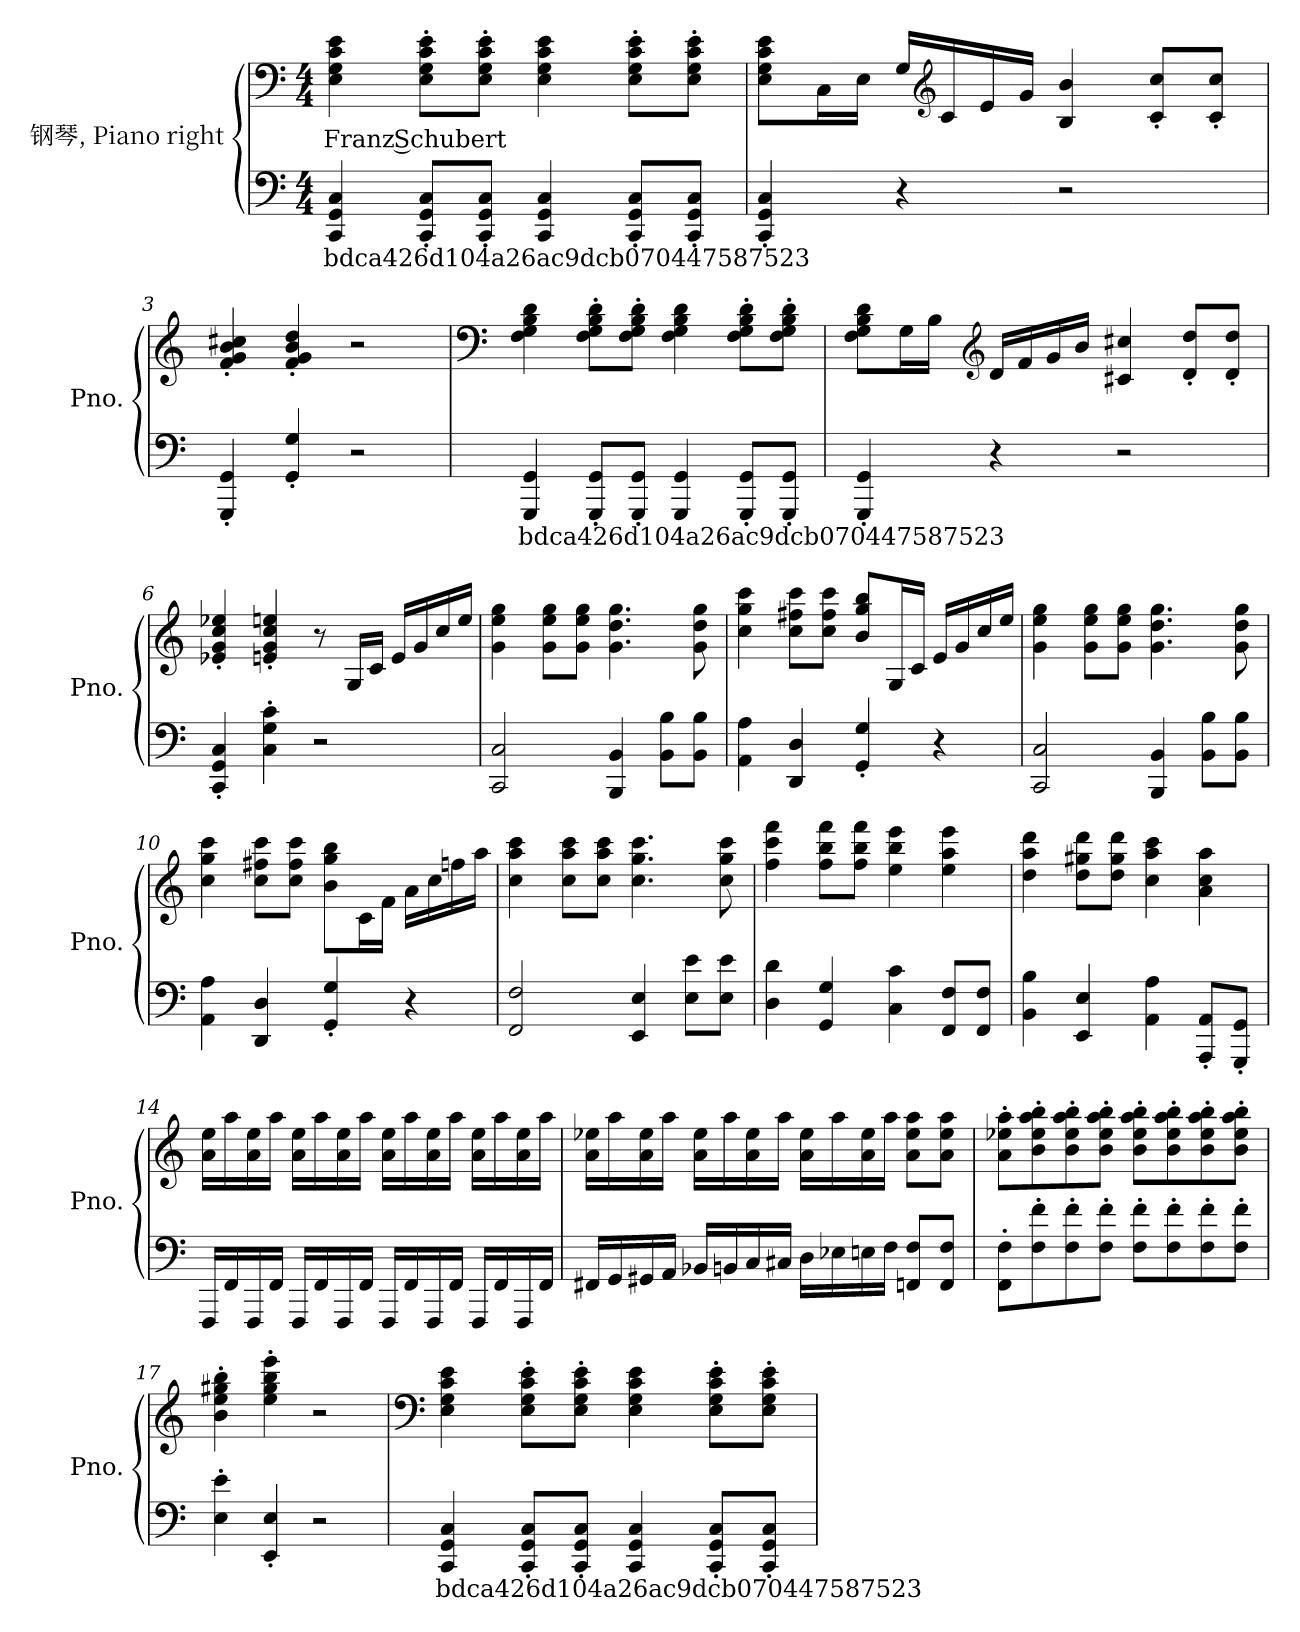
**kern	**text	**kern	**text
*part1	*part1	*part1	*part1
*staff2	*staff2	*staff1	*staff1
*I"钢琴, Piano right	*	*	*
*I'Pno.	*	*	*
*clefF4	*	*clefF4	*
*k[]	*	*k[]	*
*M4/4	*	*M4/4	*
*MM146	*	*MM146	*
=1	=1	=1	=1
4CC/ 4GG/ 4C/	bdca426d104a26ac9dcb070447587523	4E\ 4G\ 4c\ 4e\	Franz Schubert
*	*	*MM149	*
8CC/' 8GG/' 8C/'L	.	8E\' 8G\' 8c\' 8e\'L	.
8CC/' 8GG/' 8C/'J	.	8E\' 8G\' 8c\' 8e\'J	.
*	*	*MM146	*
4CC/ 4GG/ 4C/	.	4E\ 4G\ 4c\ 4e\	.
*	*	*MM149	*
8CC/' 8GG/' 8C/'L	.	8E\' 8G\' 8c\' 8e\'L	.
8CC/' 8GG/' 8C/'J	.	8E\' 8G\' 8c\' 8e\'J	.
=2	=2	=2	=2
*	*	*MM146	*
4CC/' 4GG/' 4C/'	.	8E\ 8G\ 8c\ 8e\L	.
.	.	16C\L	.
.	.	16E\JJ	.
4r	.	16G/LL	.
*	*	*clefG2	*
*	*	*MM145	*
.	.	16c/	.
.	.	16e/	.
.	.	16g/JJ	.
2r	.	4B/ 4b/	.
.	.	8c/' 8cc/'L	.
.	.	8c/' 8cc/'J	.
!!LO:LB:g=z
=3	=3	=3	=3
*	*	*MM137	*
4GGG/' 4GG/'	.	4f/' 4g/' 4b/' 4cc#X/'	.
4GG/' 4G/'	.	4f/' 4g/' 4b/' 4dd/'	.
2r	.	2r	.
=4	=4	=4	=4
*	*	*clefF4	*
*	*	*MM146	*
4GGG/ 4GG/	bdca426d104a26ac9dcb070447587523	4F\ 4G\ 4B\ 4d\	.
*	*	*MM149	*
8GGG/' 8GG/'L	.	8F\' 8G\' 8B\' 8d\'L	.
8GGG/' 8GG/'J	.	8F\' 8G\' 8B\' 8d\'J	.
*	*	*MM146	*
4GGG/ 4GG/	.	4F\ 4G\ 4B\ 4d\	.
*	*	*MM149	*
8GGG/' 8GG/'L	.	8F\' 8G\' 8B\' 8d\'L	.
8GGG/' 8GG/'J	.	8F\' 8G\' 8B\' 8d\'J	.
!!LO:LB:g=z
=5	=5	=5	=5
*	*	*MM146	*
4GGG/' 4GG/'	.	8F\ 8G\ 8B\ 8d\L	.
.	.	16G\L	.
.	.	16B\JJ	.
*	*	*clefG2	*
4r	.	16d/LL	.
*	*	*MM145	*
.	.	16f/	.
.	.	16g/	.
.	.	16b/JJ	.
2r	.	4c#X/ 4cc#X/	.
.	.	8d/' 8dd/'L	.
.	.	8d/' 8dd/'J	.
=6	=6	=6	=6
*	*	*MM137	*
4CC/' 4GG/' 4C/'	.	4e-X/' 4g/' 4cc/' 4ee-X/'	.
4C\' 4G\' 4c\'	.	4en/' 4g/' 4cc/' 4een/'	.
2r	.	8r	.
*	*	*MM148	*
.	.	16G/LL	.
.	.	16c/JJ	.
*	*	*MM153	*
.	.	16e/LL	.
.	.	16g/	.
.	.	16cc/	.
.	.	16ee/JJ	.
=7	=7	=7	=7
*	*	*MM145	*
2CC/ 2C/	.	4g\ 4ee\ 4gg\	.
*	*	*MM149	*
.	.	8g\ 8ee\ 8gg\L	.
.	.	8g\ 8ee\ 8gg\J	.
*	*	*MM146	*
4BBB/ 4BB/	.	4.g\ 4.dd\ 4.gg\	.
8BB\ 8B\L	.	.	.
8BB\ 8B\J	.	8g\ 8dd\ 8gg\	.
=8	=8	=8	=8
*	*	*MM146	*
4AA\ 4A\	.	4cc\ 4gg\ 4ccc\	.
4DD/ 4D/	.	8cc\ 8ff#X\ 8ccc\L	.
.	.	8cc\ 8ff#\ 8ccc\J	.
*	*	*MM141	*
4GG/' 4G/'	.	8b/ 8gg/ 8bb/L	.
*	*	*MM149	*
.	.	16G/L	.
.	.	16c/JJ	.
*	*	*MM153	*
4r	.	16e/LL	.
.	.	16g/	.
.	.	16cc/	.
.	.	16ee/JJ	.
!!LO:LB:g=z
=9	=9	=9	=9
*	*	*MM145	*
2CC/ 2C/	.	4g\ 4ee\ 4gg\	.
*	*	*MM149	*
.	.	8g\ 8ee\ 8gg\L	.
.	.	8g\ 8ee\ 8gg\J	.
*	*	*MM146	*
4BBB/ 4BB/	.	4.g\ 4.dd\ 4.gg\	.
8BB\ 8B\L	.	.	.
8BB\ 8B\J	.	8g\ 8dd\ 8gg\	.
=10	=10	=10	=10
*	*	*MM146	*
4AA\ 4A\	.	4cc\ 4gg\ 4ccc\	.
4DD/ 4D/	.	8cc\ 8ff#X\ 8ccc\L	.
.	.	8cc\ 8ff#\ 8ccc\J	.
4GG/' 4G/'	.	8b\ 8gg\ 8bb\L	.
*	*	*MM149	*
.	.	16c\L	.
.	.	16f\JJ	.
*	*	*MM153	*
4r	.	16a\LL	.
.	.	16cc\	.
.	.	16ffn\	.
.	.	16aa\JJ	.
=11	=11	=11	=11
*	*	*MM145	*
2FF/ 2F/	.	4cc\ 4aa\ 4ccc\	.
*	*	*MM149	*
.	.	8cc\ 8aa\ 8ccc\L	.
.	.	8cc\ 8aa\ 8ccc\J	.
*	*	*MM146	*
4EE/ 4E/	.	4.cc\ 4.gg\ 4.ccc\	.
8E\ 8e\L	.	.	.
8E\ 8e\J	.	8cc\ 8gg\ 8ccc\	.
=12	=12	=12	=12
*	*	*MM146	*
4D\ 4d\	.	4ff\ 4ccc\ 4fff\	.
4GG/ 4G/	.	8ff\ 8bb\ 8fff\L	.
.	.	8ff\ 8bb\ 8fff\J	.
4C\ 4c\	.	4ee\ 4bb\ 4eee\	.
*	*	*MM149	*
8FF/ 8F/L	.	4ee\ 4aa\ 4eee\	.
8FF/ 8F/J	.	.	.
=13	=13	=13	=13
*	*	*MM146	*
4BB\ 4B\	.	4dd\ 4aa\ 4ddd\	.
4EE/ 4E/	.	8dd\ 8gg#X\ 8ddd\L	.
.	.	8dd\ 8gg#\ 8ddd\J	.
4AA\ 4A\	.	4cc\ 4aa\ 4ccc\	.
*	*	*MM145	*
8AAA/' 8AA/'L	.	4a\ 4cc\ 4aa\	.
8GGG/' 8GG/'J	.	.	.
!!LO:LB:g=z
=14	=14	=14	=14
*	*	*MM144	*
16FFF/LL	.	16a\ 16ee\LL	.
16FF/	.	16aa\	.
16FFF/	.	16a\ 16ee\	.
16FF/JJ	.	16aa\JJ	.
16FFF/LL	.	16a\ 16ee\LL	.
*	*	*MM148	*
16FF/	.	16aa\	.
16FFF/	.	16a\ 16ee\	.
*	*	*MM150	*
16FF/JJ	.	16aa\JJ	.
16FFF/LL	.	16a\ 16ee\LL	.
16FF/	.	16aa\	.
16FFF/	.	16a\ 16ee\	.
16FF/JJ	.	16aa\JJ	.
16FFF/LL	.	16a\ 16ee\LL	.
16FF/	.	16aa\	.
16FFF/	.	16a\ 16ee\	.
16FF/JJ	.	16aa\JJ	.
=15	=15	=15	=15
*	*	*MM154	*
16FF#X/LL	.	16a\ 16ee-X\LL	.
16GG/	.	16aa\	.
16GG#X/	.	16a\ 16ee-\	.
16AA/JJ	.	16aa\JJ	.
16BB-X/LL	.	16a\ 16ee-\LL	.
16BBn/	.	16aa\	.
16C/	.	16a\ 16ee-\	.
16C#X/JJ	.	16aa\JJ	.
16D\LL	.	16a\ 16ee-\LL	.
16E-X\	.	16aa\	.
16En\	.	16a\ 16ee-\	.
16F\JJ	.	16aa\JJ	.
*	*	*MM147	*
8FFn/ 8F/L	.	8a\ 8ee-\ 8aa\L	.
8FF/ 8F/J	.	8a\ 8ee-\ 8aa\J	.
!!LO:LB:g=z
=16	=16	=16	=16
*	*	*MM142	*
8FF\' 8F\'L	.	8a\' 8ee-X\' 8aa\'L	.
*	*	*MM147	*
8F\' 8f\'	.	8b\' 8ee-\' 8aa\' 8bb\'	.
*	*	*MM145	*
8F\' 8f\'	.	8b\' 8ee-\' 8aa\' 8bb\'	.
*	*	*MM147	*
8F\' 8f\'J	.	8b\' 8ee-\' 8aa\' 8bb\'J	.
8F\' 8f\'L	.	8b\' 8ee-\' 8aa\' 8bb\'L	.
8F\' 8f\'	.	8b\' 8ee-\' 8aa\' 8bb\'	.
*	*	*MM144	*
8F\' 8f\'	.	8b\' 8ee-\' 8aa\' 8bb\'	.
8F\' 8f\'J	.	8b\' 8ee-\' 8aa\' 8bb\'J	.
=17	=17	=17	=17
4E\' 4e\'	.	4b\' 4ee\' 4gg#X\' 4bb\'	.
4EE/' 4E/'	.	4ee\' 4gg#\' 4bb\' 4eee\'	.
2r	.	2r	.
!!LO:PB:g=z
=18	=18	=18	=18
*	*	*clefF4	*
*	*	*MM146	*
4CC/ 4GG/ 4C/	bdca426d104a26ac9dcb070447587523	4E\ 4G\ 4c\ 4e\	.
*	*	*MM149	*
8CC/' 8GG/' 8C/'L	.	8E\' 8G\' 8c\' 8e\'L	.
8CC/' 8GG/' 8C/'J	.	8E\' 8G\' 8c\' 8e\'J	.
*	*	*MM146	*
4CC/ 4GG/ 4C/	.	4E\ 4G\ 4c\ 4e\	.
*	*	*MM149	*
8CC/' 8GG/' 8C/'L	.	8E\' 8G\' 8c\' 8e\'L	.
8CC/' 8GG/' 8C/'J	.	8E\' 8G\' 8c\' 8e\'J	.
=	=	=	=
*-	*-	*-	*-
